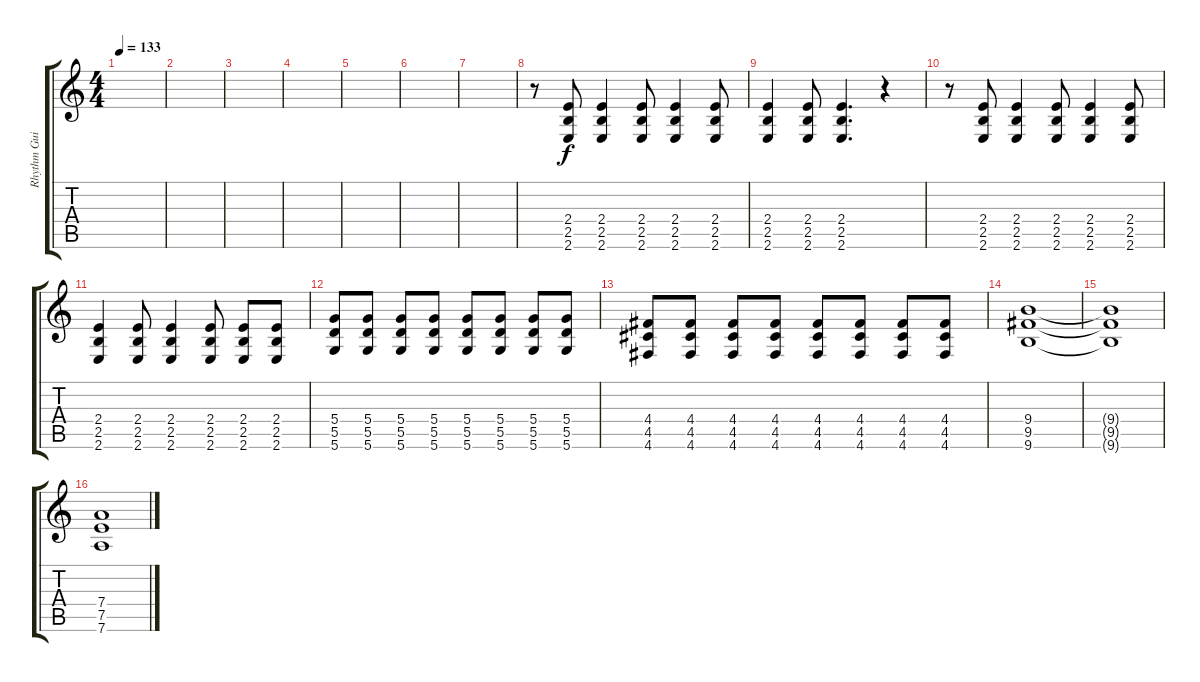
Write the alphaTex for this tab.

\track ("Rhythm Guitar" "Rhythm Gui") {instrument distortionguitar}
\staff {score tabs}
\tuning (E4 B3 G3 D3 A2 D2) {hide}
\ts (4 4)
\tempo 133
\clef g2
\ks c
|
|
|
|
|
|
|
r.8 (2.4 2.5 2.6).8 (2.4 2.5 2.6).4 (2.4 2.5 2.6).8 (2.4 2.5 2.6).4 (2.4 2.5 2.6).8 |
(2.4 2.5 2.6).4 (2.4 2.5 2.6).8 (2.4 2.5 2.6).4{d} r.4 |
r.8 (2.4 2.5 2.6).8 (2.4 2.5 2.6).4 (2.4 2.5 2.6).8 (2.4 2.5 2.6).4 (2.4 2.5 2.6).8 |
(2.4 2.5 2.6).4 (2.4 2.5 2.6).8 (2.4 2.5 2.6).4 (2.4 2.5 2.6).8 (2.4 2.5 2.6).8 (2.4 2.5 2.6).8 |
(5.4 5.5 5.6).8 (5.4 5.5 5.6).8 (5.4 5.5 5.6).8 (5.4 5.5 5.6).8 (5.4 5.5 5.6).8 (5.4 5.5 5.6).8 (5.4 5.5 5.6).8 (5.4 5.5 5.6).8 |
(4.4 4.5 4.6).8 (4.4 4.5 4.6).8 (4.4 4.5 4.6).8 (4.4 4.5 4.6).8 (4.4 4.5 4.6).8 (4.4 4.5 4.6).8 (4.4 4.5 4.6).8 (4.4 4.5 4.6).8 |
(9.4 9.5 9.6).1{dy f} |
(9.4{t} 9.5{t} 9.6{t}).1 |
(7.4 7.5 7.6).1
